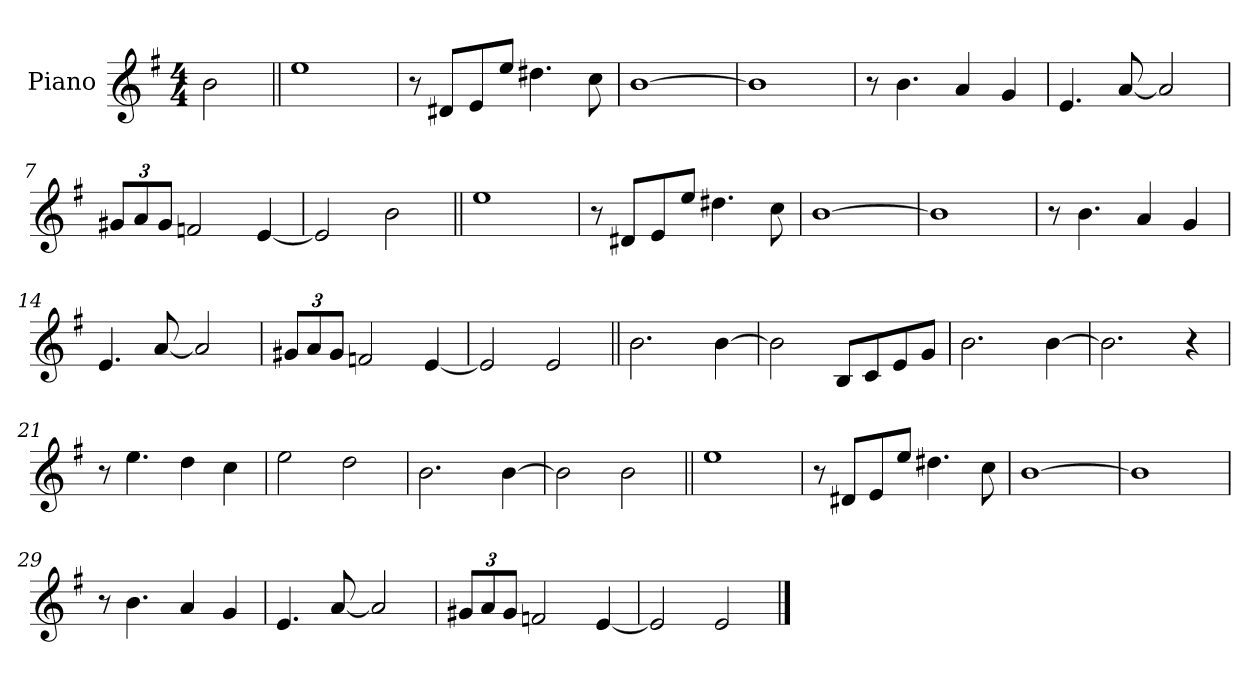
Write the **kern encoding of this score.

**kern
*part1
*staff1
*I"Piano
*I'Pno.
*clefG2
*k[f#]
*G:
*M4/4
=
2b\
=1||
1ee
=2
8r
8d#X/L
8e/
8ee/J
4.dd#X\
8cc\
=3
[1b
=4
1b]
!!LO:LB:g=z
=5
8r
4.b\
4a/
4g/
=6
4.e/
[8a/
2a/]
=7
*Xbrackettup
12g#X/L
12a/
12g#/J
2fn/
[4e/
=8
2e/]
2b\
=9||
1ee
!!LO:LB:g=z
=10
8r
8d#X/L
8e/
8ee/J
4.dd#X\
8cc\
=11
[1b
=12
1b]
=13
8r
4.b\
4a/
4g/
=14
4.e/
[8a/
2a/]
!!LO:LB:g=z
=15
12g#X/L
12a/
12g#/J
2fn/
[4e/
=16
2e/]
2e/
=17||
2.b\
[4b\
=18
2b\]
8B/L
8c/
8e/
8g/J
=19
2.b\
[4b\
=20
2.b\]
4r
!!LO:LB:g=z
=21
8r
4.ee\
4dd\
4cc\
=22
2ee\
2dd\
=23
2.b\
[4b\
=24
2b\]
2b\
=25||
1ee
=26
8r
8d#X/L
8e/
8ee/J
4.dd#X\
8cc\
!!LO:LB:g=z
=27
[1b
=28
1b]
=29
8r
4.b\
4a/
4g/
=30
4.e/
[8a/
2a/]
=31
12g#X/L
12a/
12g#/J
2fn/
[4e/
=32
2e/]
2e/
==
*-
